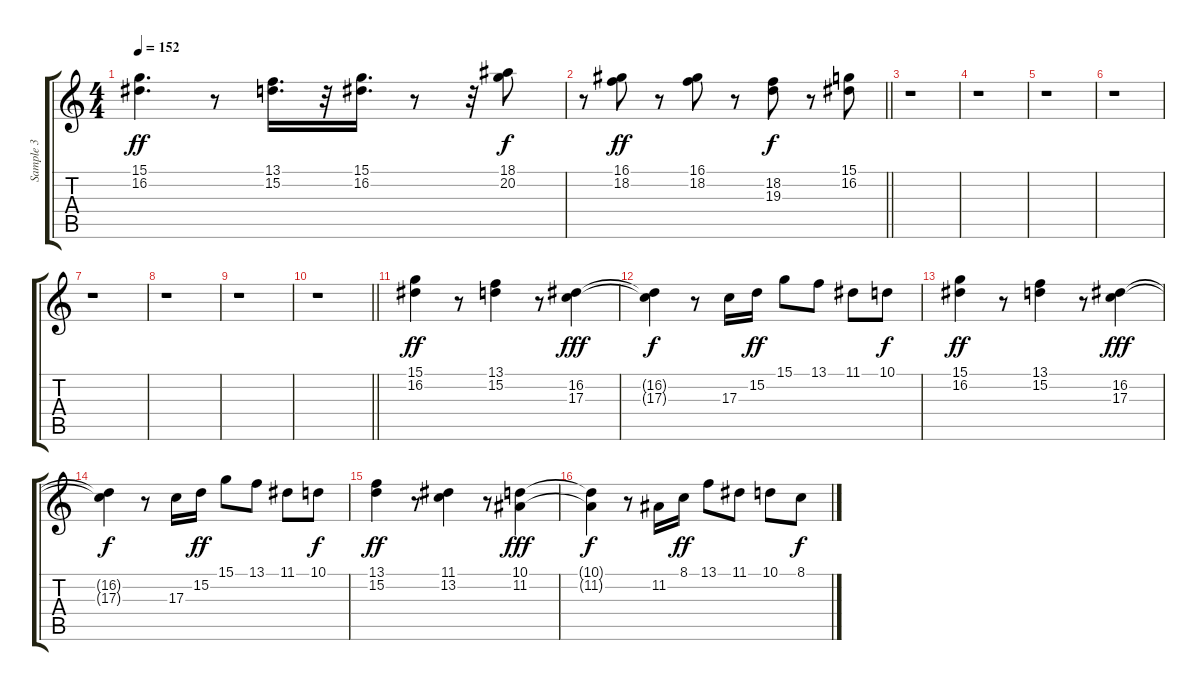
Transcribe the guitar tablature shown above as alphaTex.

\track ("Sample 3" "Sample 3") {instrument lead2sawtooth}
\staff {score tabs}
\tuning (E4 B3 G3 D3 A2 E2) {hide}
\ts (4 4)
\tempo 152
\clef g2
\ks c
(15.1 16.2).4{d dy ff} r.8 (13.1 15.2).16{d} r.32 (15.1 16.2).16{d} r.8 r.32 (18.1 20.2).8{dy f} |
\barLineRight lightlight
r.8 (16.1 18.2).8{dy ff} r.8 (16.1 18.2).8 r.8 (18.2 19.3).8{dy f} r.8 (15.1 16.2).8 |
\section ("" " ")
r.1 |
r.1 |
r.1 |
r.1 |
r.1 |
r.1 |
r.1 |
\barLineRight lightlight
r.1 |
\section ("" " ")
(15.1 16.2).4{dy ff} r.8 (13.1 15.2).4 r.8 (16.2 17.3).4{dy fff} |
(16.2{t} 17.3{t}).4{dy f} r.8 17.3.16 15.2.16{dy ff} 15.1.8 13.1.8 11.1.8 10.1.8{dy f} |
(15.1 16.2).4{dy ff} r.8 (13.1 15.2).4 r.8 (16.2 17.3).4{dy fff} |
(16.2{t} 17.3{t}).4{dy f} r.8 17.3.16 15.2.16{dy ff} 15.1.8 13.1.8 11.1.8 10.1.8{dy f} |
(13.1 15.2).4{dy ff} r.8 (11.1 13.2).4 r.8 (10.1 11.2).4{dy fff} |
(10.1{t} 11.2{t}).4{dy f} r.8 11.2.16 8.1.16{dy ff} 13.1.8 11.1.8 10.1.8 8.1.8{dy f}
